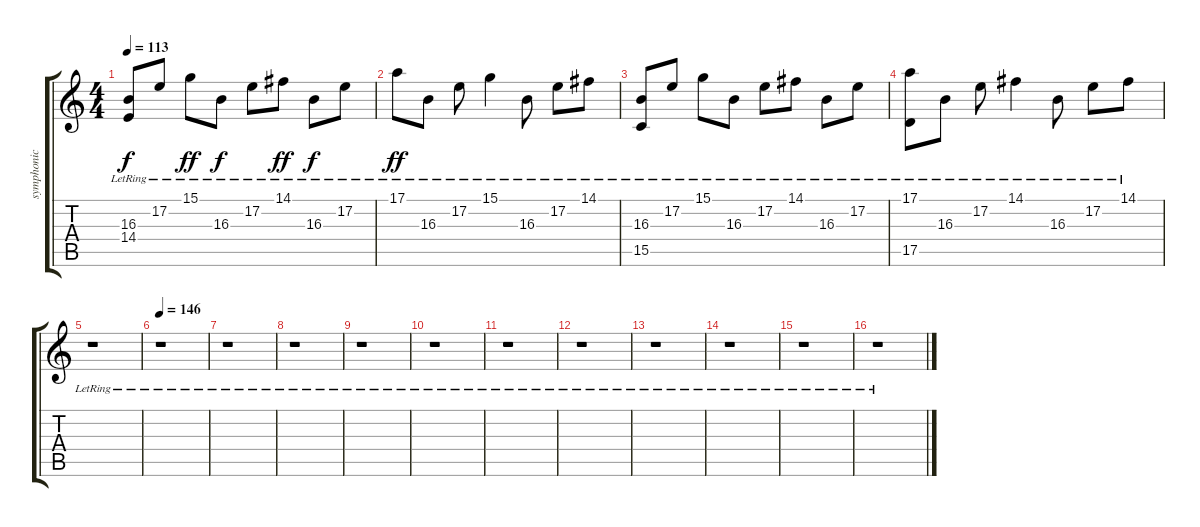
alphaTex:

\track ("symphonic lead" "symphonic ") {instrument electricpiano2}
\staff {score tabs}
\tuning (E4 B3 G3 D3 A2 E2) {hide}
\ts (4 4)
\tempo 113
\clef g2
\ks c
(16.3{lr} 14.4{lr}).8{dy f volume 8} 17.2{lr}.8 15.1{lr}.8{dy ff} 16.3{lr}.8{dy f} 17.2{lr}.8 14.1{lr}.8{dy ff} 16.3{lr}.8{dy f} 17.2{lr}.8 |
17.1{lr}.8{dy ff} 16.3{lr}.8 17.2{lr}.8 15.1{lr}.4 16.3{lr}.8 17.2{lr}.8 14.1{lr}.8 |
(16.3{lr} 15.5{lr}).8{volume 4} 17.2{lr}.8 15.1{lr}.8 16.3{lr}.8 17.2{lr}.8 14.1{lr}.8 16.3{lr}.8 17.2{lr}.8 |
(17.1{lr} 17.5{lr}).8 16.3{lr}.8 17.2{lr}.8 14.1{lr}.4 16.3{lr}.8 17.2{lr}.8 14.1{lr}.8 |
r.1 |
\tempo 146
r.1 |
r.1 |
r.1 |
r.1 |
r.1 |
r.1 |
r.1 |
r.1 |
r.1 |
r.1 |
r.1
